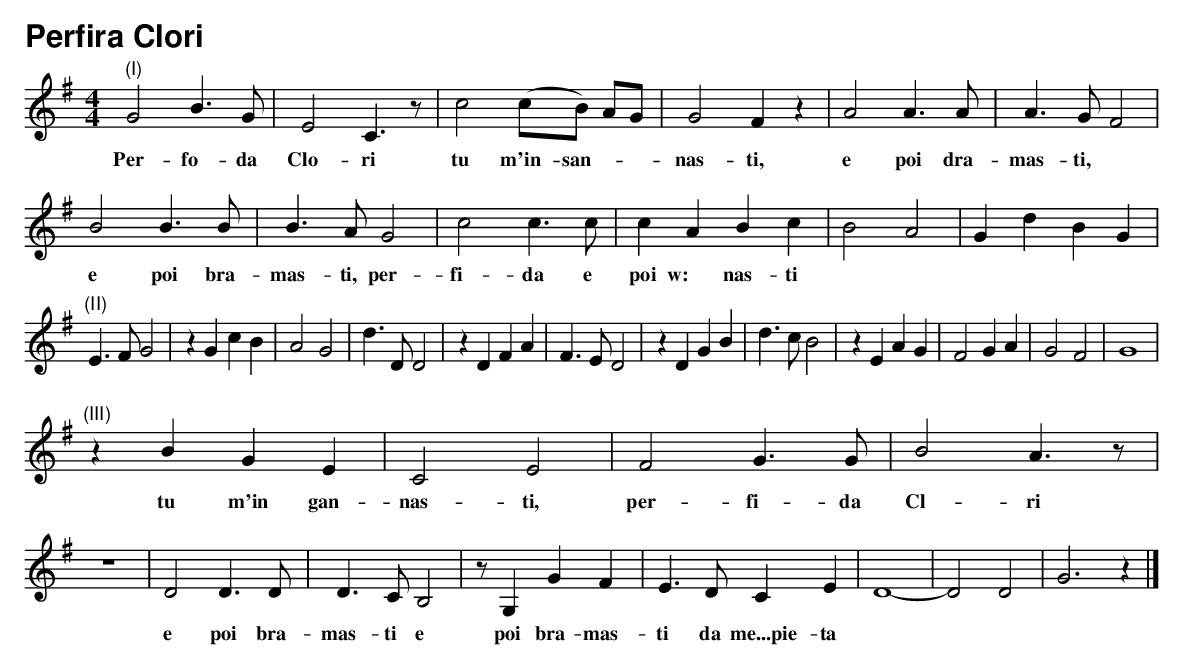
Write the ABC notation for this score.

X:1
T:Perfira Clori
L:1/8
M:4/4
K:G
"(I)" G4 B3 G | E4 C3 z | c4 (cB) AG | G4 F2 z2 | A4 A3 A | A3 G F4 |$
w: Per-fo-da Clo-ri tu m'in-san---nas-ti, e poi dra-mas-ti,
B4 B3 B | B3 A G4 | c4 c3 c | c2 A2 B2 c2 | B4 A4 | G2 d2 B2 G2 |$
w: e poi bra-mas-ti, per-fi-da e poi w: nas-ti
"(II)"  E3 F G4 | z2 G2 c2 B2 | A4 G4 | d3 D D4 | z2 D2 F2 A2 | F3 E D4 | z2 D2 G2 B2 | d3 c B4 | z2 E2 A2 G2 | F4 G2 A2 | G4 F4 | G8 |$
"(III)"  z2 B2 G2 E2 | C4 E4 | F4 G3 G | B4 A3 z | z8 | D4 D3 D | D3 C B,4 |zG,2 G2 F2 | E3 D C2 E2 | D8- | D4 D4 | G6 z2 |]
w:tu m'in gan-nas-ti, per-fi-da Cl-ri e poi bra-mas-ti e poi bra-mas-ti da me...pie-ta
